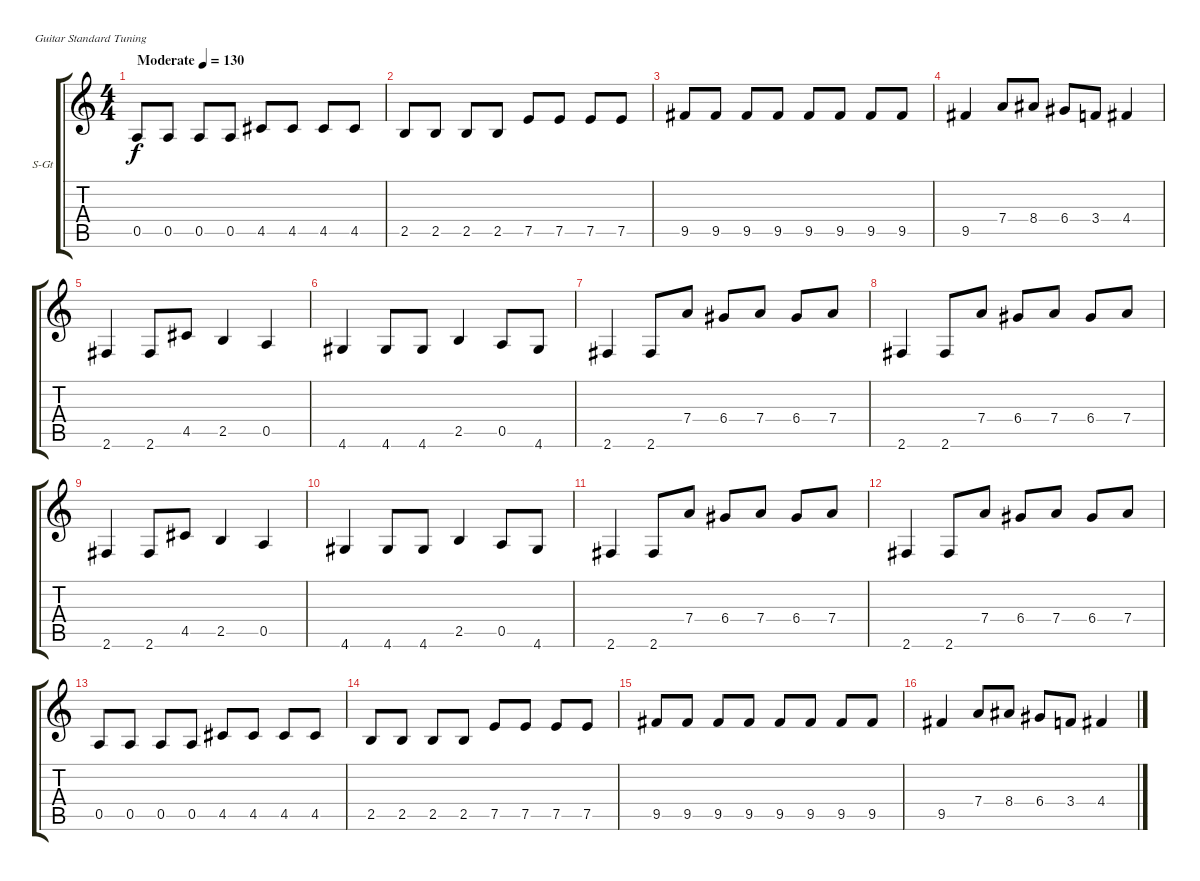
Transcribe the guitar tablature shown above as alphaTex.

\bracketExtendMode groupsimilarinstruments
\firstSystemTrackNameOrientation horizontal
\otherSystemsTrackNameOrientation horizontal
\track ("Solo" "S-Gt") {instrument acousticguitarsteel}
\staff {score tabs}
\tuning (E4 B3 G3 D3 A2 E2)
\ts (4 4)
\beaming (8 2 2 2 2)
\tempo (130 "Moderate")
\clef g2
\ks c
0.5.8{dy f instrument acousticguitarsteel} 0.5.8 0.5.8 0.5.8 4.5.8 4.5.8 4.5.8 4.5.8 |
2.5.8 2.5.8 2.5.8 2.5.8 7.5.8 7.5.8 7.5.8 7.5.8 |
9.5.8 9.5.8 9.5.8 9.5.8 9.5.8 9.5.8 9.5.8 9.5.8 |
9.5.4 7.4.8 8.4.8 6.4.8 3.4.8 4.4.4 |
2.6.4 2.6.8 4.5.8 2.5.4 0.5.4 |
4.6.4 4.6.8 4.6.8 2.5.4 0.5.8 4.6.8 |
2.6.4 2.6.8 7.4.8 6.4.8 7.4.8 6.4.8 7.4.8 |
2.6.4 2.6.8 7.4.8 6.4.8 7.4.8 6.4.8 7.4.8 |
2.6.4 2.6.8 4.5.8 2.5.4 0.5.4 |
4.6.4 4.6.8 4.6.8 2.5.4 0.5.8 4.6.8 |
2.6.4 2.6.8 7.4.8 6.4.8 7.4.8 6.4.8 7.4.8 |
2.6.4 2.6.8 7.4.8 6.4.8 7.4.8 6.4.8 7.4.8 |
0.5.8 0.5.8 0.5.8 0.5.8 4.5.8 4.5.8 4.5.8 4.5.8 |
2.5.8 2.5.8 2.5.8 2.5.8 7.5.8 7.5.8 7.5.8 7.5.8 |
9.5.8 9.5.8 9.5.8 9.5.8 9.5.8 9.5.8 9.5.8 9.5.8 |
9.5.4 7.4.8 8.4.8 6.4.8 3.4.8 4.4.4
